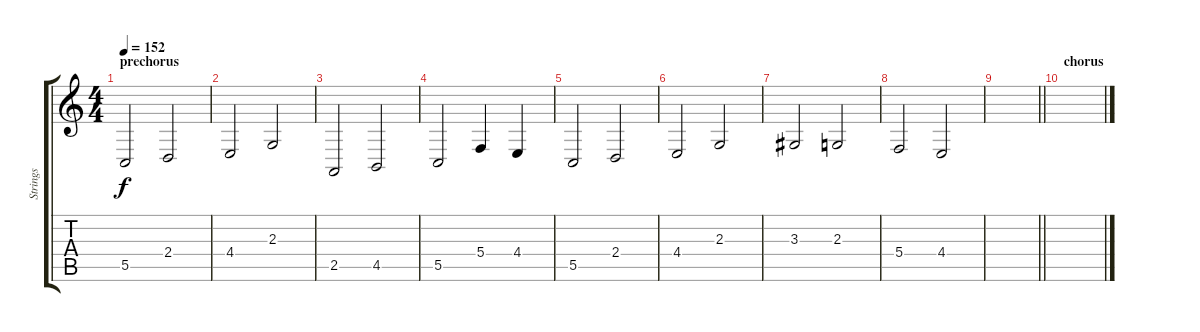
\track ("Strings" "Strings") {instrument synthstrings1}
\staff {score tabs}
\tuning (D4 A3 F3 C3 G2 C2) {hide}
\ts (4 4)
\section ("" "prechorus")
\tempo 152
\clef g2
\ks c
5.5.2{dy f} 2.4.2 |
4.4.2 2.3.2 |
2.5.2 4.5.2 |
5.5.2 5.4.4 4.4.4 |
5.5.2 2.4.2 |
4.4.2 2.3.2 |
3.3.2 2.3.2 |
5.4.2 4.4.2 |
\barLineRight lightlight
|
\section ("" "chorus")
